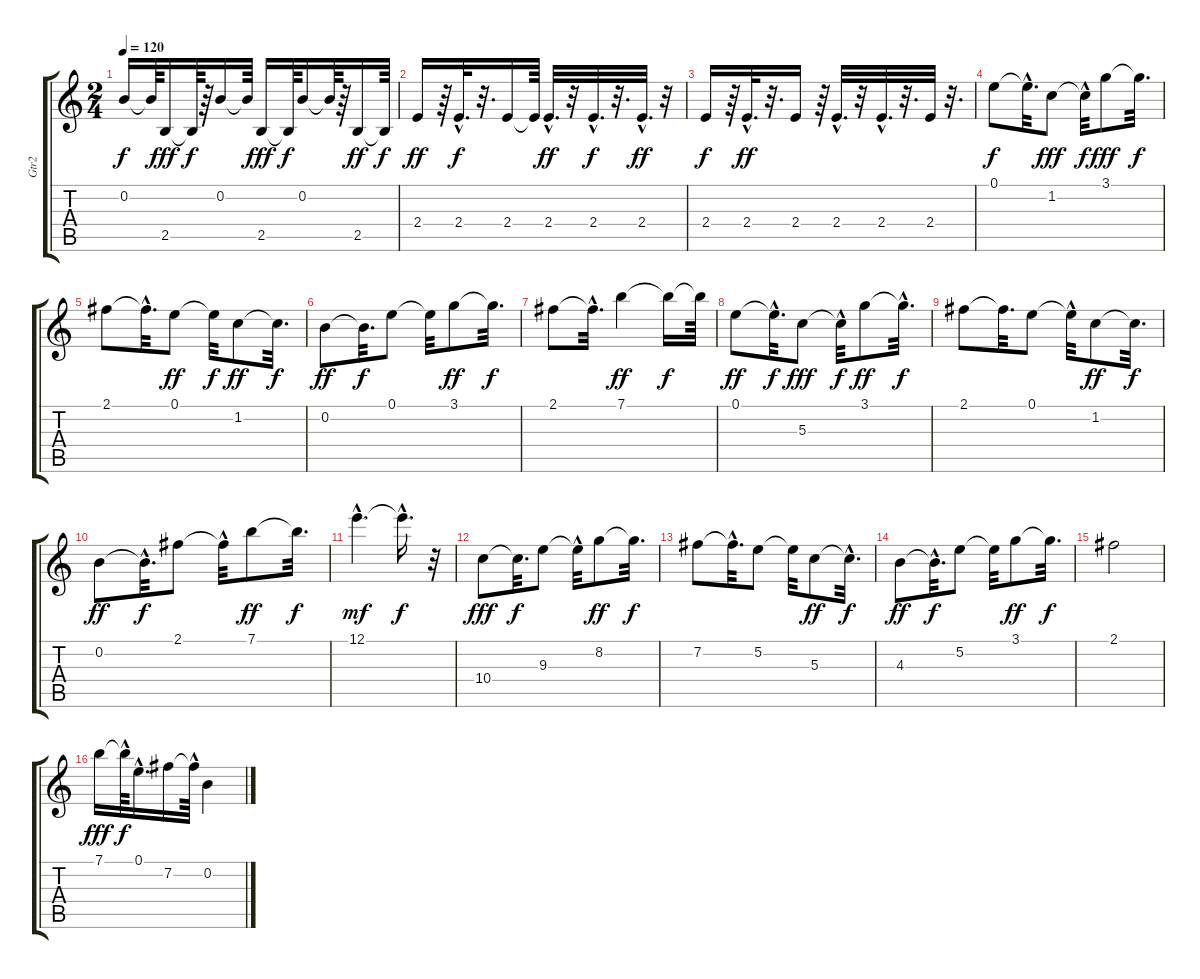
\track ("Gtr2" "Gtr2") {instrument acousticguitarsteel}
\staff {score tabs}
\tuning (E4 B3 G3 D3 A2 E2) {hide}
\ts (2 4)
\tempo 120
\clef g2
\ks c
0.2.16{dy f} 0.2{t}.64 2.5.16{dy fff} 2.5{t}.64{dy f} r.64 0.2.16 0.2{t}.64 2.5.16{dy fff} 2.5{t}.64{dy f} 0.2.16 0.2{t}.64 r.64 2.5.16{dy ff} 2.5{t}.64{dy f} |
2.4.16{dy ff} r.64 2.4{hac}.32{d dy f} r.32{d} 2.4.16 2.4{t}.64 2.4{hac}.32{d dy ff} r.32 2.4{hac}.32{d dy f} r.32{d} 2.4{hac}.32{d dy ff} r.32 |
2.4.16{dy f} r.64 2.4{hac}.32{d dy ff} r.32{d} 2.4.16 r.64 2.4{hac}.32{d} r.32 2.4{hac}.32{d} r.32{d} 2.4.32 r.32{d} |
0.1.8{dy f} 0.1{hac t}.32{d} 1.2.8{dy fff} 1.2{hac t}.32{dy f} 3.1.8{dy fff} 3.1{t}.32{d dy f} |
2.1.8 2.1{hac t}.32{d} 0.1.8{dy ff} 0.1{t}.32{dy f} 1.2.8{dy ff} 1.2{t}.32{d dy f} |
0.2.8{dy ff} 0.2{t}.32{d dy f} 0.1.8 0.1{t}.32 3.1.8{dy ff} 3.1{t}.32{d dy f} |
2.1.8 2.1{hac t}.32{d} 7.1.4{dy ff} 7.1{t}.16{dy f} 7.1{t}.64 |
0.1.8{dy ff} 0.1{hac t}.32{d dy f} 5.3.8{dy fff} 5.3{hac t}.32{dy f} 3.1.8{dy ff} 3.1{hac t}.32{d dy f} |
2.1.8 2.1{t}.32{d} 0.1.8 0.1{hac t}.32 1.2.8{dy ff} 1.2{t}.32{d dy f} |
0.2.8{dy ff} 0.2{hac t}.32{d dy f} 2.1.8 2.1{hac t}.32 7.1.8{dy ff} 7.1{t}.32{d dy f} |
12.1{hac}.4{d dy mf} 12.1{hac t}.16{d dy f} r.32 |
10.4.8{dy fff} 10.4{t}.32{d dy f} 9.3.8 9.3{hac t}.32 8.2.8{dy ff} 8.2{t}.32{d dy f} |
7.2.8 7.2{hac t}.32{d} 5.2.8 5.2{t}.32 5.3.8{dy ff} 5.3{hac t}.32{d dy f} |
4.3.8{dy ff} 4.3{hac t}.32{d dy f} 5.2.8 5.2{t}.32 3.1.8{dy ff} 3.1{t}.32{d dy f} |
2.1.2 |
7.1.16{dy fff} 7.1{hac t}.64{dy f} 0.1{hac}.16{d} 7.2.16 7.2{hac t}.64 0.2.4
